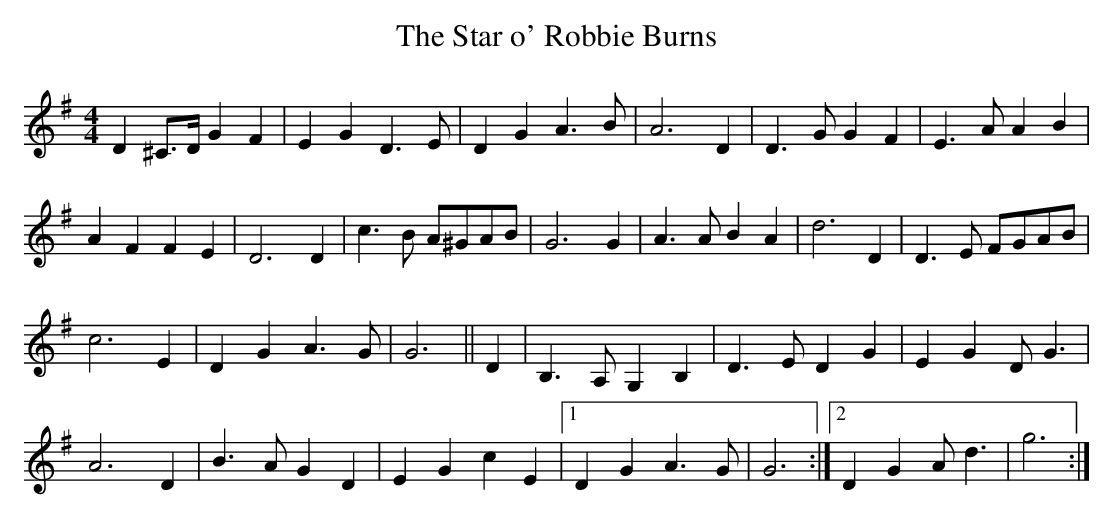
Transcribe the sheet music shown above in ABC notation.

X:1
T:Star o' Robbie Burns, The
M:4/4
L:1/8
K:G
D2 ^C>D G2 F2|E2 G2 D3 E|D2 G2 A3 B|A6 D2|D3 G G2 F2|E3 A A2 B2|
A2 F2 F2 E2|D6 D2|c3 B A^GAB|G6 G2|A3 A B2 A2|d6 D2|D3 E FGAB|
c6 E2|D2 G2 A3 G|G6||D2|B,3 A, G,2 B,2|D3 E D2 G2|E2 G2 D G3|
A6 D2|B3 A G2 D2|E2 G2 c2 E2|1 D2 G2 A3 G|G6:|2 D2 G2 A d3|g6:|
